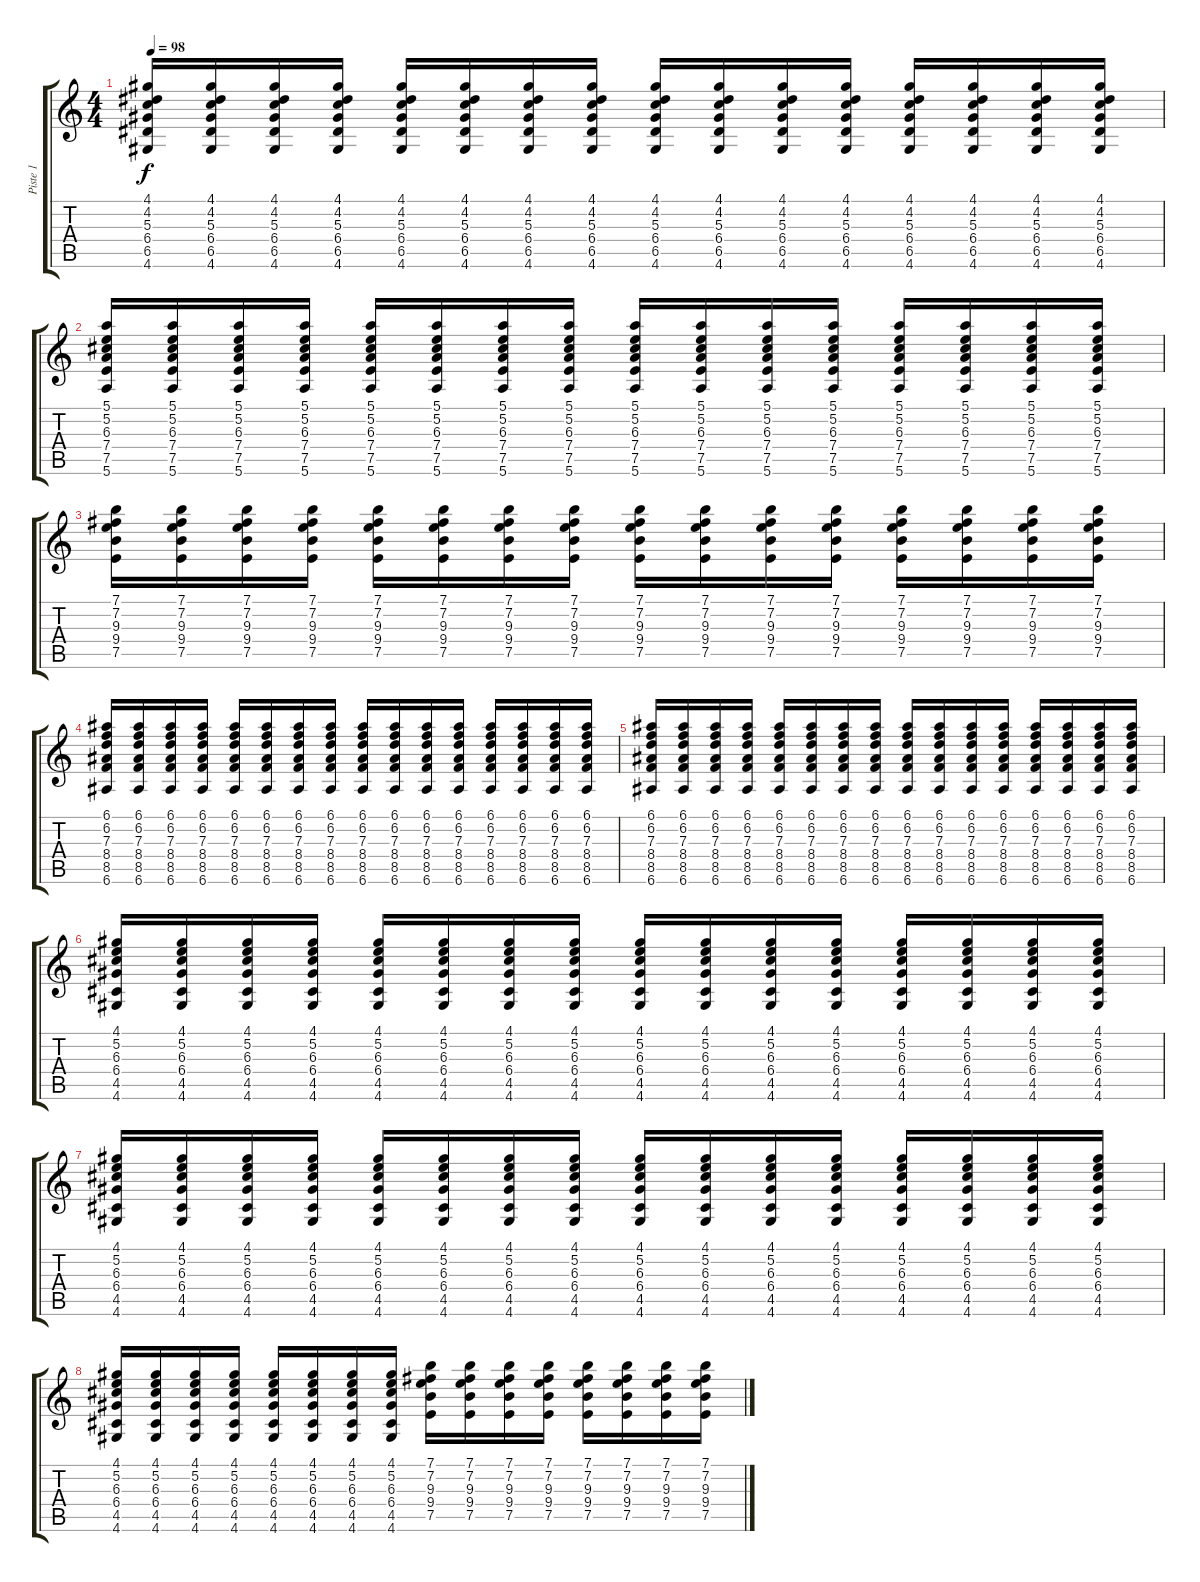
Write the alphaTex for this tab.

\track ("Piste 1" "Piste 1") {instrument acousticguitarnylon}
\staff {score tabs}
\tuning (E4 B3 G3 D3 A2 E2) {hide}
\ts (4 4)
\tempo 98
\clef g2
\ks c
(4.1 4.2 5.3 6.4 6.5 4.6).16{dy f} (4.1 4.2 5.3 6.4 6.5 4.6).16 (4.1 4.2 5.3 6.4 6.5 4.6).16 (4.1 4.2 5.3 6.4 6.5 4.6).16 (4.1 4.2 5.3 6.4 6.5 4.6).16 (4.1 4.2 5.3 6.4 6.5 4.6).16 (4.1 4.2 5.3 6.4 6.5 4.6).16 (4.1 4.2 5.3 6.4 6.5 4.6).16 (4.1 4.2 5.3 6.4 6.5 4.6).16 (4.1 4.2 5.3 6.4 6.5 4.6).16 (4.1 4.2 5.3 6.4 6.5 4.6).16 (4.1 4.2 5.3 6.4 6.5 4.6).16 (4.1 4.2 5.3 6.4 6.5 4.6).16 (4.1 4.2 5.3 6.4 6.5 4.6).16 (4.1 4.2 5.3 6.4 6.5 4.6).16 (4.1 4.2 5.3 6.4 6.5 4.6).16 |
(5.1 5.2 6.3 7.4 7.5 5.6).16 (5.1 5.2 6.3 7.4 7.5 5.6).16 (5.1 5.2 6.3 7.4 7.5 5.6).16 (5.1 5.2 6.3 7.4 7.5 5.6).16 (5.1 5.2 6.3 7.4 7.5 5.6).16 (5.1 5.2 6.3 7.4 7.5 5.6).16 (5.1 5.2 6.3 7.4 7.5 5.6).16 (5.1 5.2 6.3 7.4 7.5 5.6).16 (5.1 5.2 6.3 7.4 7.5 5.6).16 (5.1 5.2 6.3 7.4 7.5 5.6).16 (5.1 5.2 6.3 7.4 7.5 5.6).16 (5.1 5.2 6.3 7.4 7.5 5.6).16 (5.1 5.2 6.3 7.4 7.5 5.6).16 (5.1 5.2 6.3 7.4 7.5 5.6).16 (5.1 5.2 6.3 7.4 7.5 5.6).16 (5.1 5.2 6.3 7.4 7.5 5.6).16 |
(7.1 7.2 9.3 9.4 7.5).16 (7.1 7.2 9.3 9.4 7.5).16 (7.1 7.2 9.3 9.4 7.5).16 (7.1 7.2 9.3 9.4 7.5).16 (7.1 7.2 9.3 9.4 7.5).16 (7.1 7.2 9.3 9.4 7.5).16 (7.1 7.2 9.3 9.4 7.5).16 (7.1 7.2 9.3 9.4 7.5).16 (7.1 7.2 9.3 9.4 7.5).16 (7.1 7.2 9.3 9.4 7.5).16 (7.1 7.2 9.3 9.4 7.5).16 (7.1 7.2 9.3 9.4 7.5).16 (7.1 7.2 9.3 9.4 7.5).16 (7.1 7.2 9.3 9.4 7.5).16 (7.1 7.2 9.3 9.4 7.5).16 (7.1 7.2 9.3 9.4 7.5).16 |
(6.1 6.2 7.3 8.4 8.5 6.6).16 (6.1 6.2 7.3 8.4 8.5 6.6).16 (6.1 6.2 7.3 8.4 8.5 6.6).16 (6.1 6.2 7.3 8.4 8.5 6.6).16 (6.1 6.2 7.3 8.4 8.5 6.6).16 (6.1 6.2 7.3 8.4 8.5 6.6).16 (6.1 6.2 7.3 8.4 8.5 6.6).16 (6.1 6.2 7.3 8.4 8.5 6.6).16 (6.1 6.2 7.3 8.4 8.5 6.6).16 (6.1 6.2 7.3 8.4 8.5 6.6).16 (6.1 6.2 7.3 8.4 8.5 6.6).16 (6.1 6.2 7.3 8.4 8.5 6.6).16 (6.1 6.2 7.3 8.4 8.5 6.6).16 (6.1 6.2 7.3 8.4 8.5 6.6).16 (6.1 6.2 7.3 8.4 8.5 6.6).16 (6.1 6.2 7.3 8.4 8.5 6.6).16 |
(6.1 6.2 7.3 8.4 8.5 6.6).16 (6.1 6.2 7.3 8.4 8.5 6.6).16 (6.1 6.2 7.3 8.4 8.5 6.6).16 (6.1 6.2 7.3 8.4 8.5 6.6).16 (6.1 6.2 7.3 8.4 8.5 6.6).16 (6.1 6.2 7.3 8.4 8.5 6.6).16 (6.1 6.2 7.3 8.4 8.5 6.6).16 (6.1 6.2 7.3 8.4 8.5 6.6).16 (6.1 6.2 7.3 8.4 8.5 6.6).16 (6.1 6.2 7.3 8.4 8.5 6.6).16 (6.1 6.2 7.3 8.4 8.5 6.6).16 (6.1 6.2 7.3 8.4 8.5 6.6).16 (6.1 6.2 7.3 8.4 8.5 6.6).16 (6.1 6.2 7.3 8.4 8.5 6.6).16 (6.1 6.2 7.3 8.4 8.5 6.6).16 (6.1 6.2 7.3 8.4 8.5 6.6).16 |
(4.1 5.2 6.3 6.4 4.5 4.6).16 (4.1 5.2 6.3 6.4 4.5 4.6).16 (4.1 5.2 6.3 6.4 4.5 4.6).16 (4.1 5.2 6.3 6.4 4.5 4.6).16 (4.1 5.2 6.3 6.4 4.5 4.6).16 (4.1 5.2 6.3 6.4 4.5 4.6).16 (4.1 5.2 6.3 6.4 4.5 4.6).16 (4.1 5.2 6.3 6.4 4.5 4.6).16 (4.1 5.2 6.3 6.4 4.5 4.6).16 (4.1 5.2 6.3 6.4 4.5 4.6).16 (4.1 5.2 6.3 6.4 4.5 4.6).16 (4.1 5.2 6.3 6.4 4.5 4.6).16 (4.1 5.2 6.3 6.4 4.5 4.6).16 (4.1 5.2 6.3 6.4 4.5 4.6).16 (4.1 5.2 6.3 6.4 4.5 4.6).16 (4.1 5.2 6.3 6.4 4.5 4.6).16 |
(4.1 5.2 6.3 6.4 4.5 4.6).16 (4.1 5.2 6.3 6.4 4.5 4.6).16 (4.1 5.2 6.3 6.4 4.5 4.6).16 (4.1 5.2 6.3 6.4 4.5 4.6).16 (4.1 5.2 6.3 6.4 4.5 4.6).16 (4.1 5.2 6.3 6.4 4.5 4.6).16 (4.1 5.2 6.3 6.4 4.5 4.6).16 (4.1 5.2 6.3 6.4 4.5 4.6).16 (4.1 5.2 6.3 6.4 4.5 4.6).16 (4.1 5.2 6.3 6.4 4.5 4.6).16 (4.1 5.2 6.3 6.4 4.5 4.6).16 (4.1 5.2 6.3 6.4 4.5 4.6).16 (4.1 5.2 6.3 6.4 4.5 4.6).16 (4.1 5.2 6.3 6.4 4.5 4.6).16 (4.1 5.2 6.3 6.4 4.5 4.6).16 (4.1 5.2 6.3 6.4 4.5 4.6).16 |
(4.1 5.2 6.3 6.4 4.5 4.6).16 (4.1 5.2 6.3 6.4 4.5 4.6).16 (4.1 5.2 6.3 6.4 4.5 4.6).16 (4.1 5.2 6.3 6.4 4.5 4.6).16 (4.1 5.2 6.3 6.4 4.5 4.6).16 (4.1 5.2 6.3 6.4 4.5 4.6).16 (4.1 5.2 6.3 6.4 4.5 4.6).16 (4.1 5.2 6.3 6.4 4.5 4.6).16 (7.1 7.2 9.3 9.4 7.5).16 (7.1 7.2 9.3 9.4 7.5).16 (7.1 7.2 9.3 9.4 7.5).16 (7.1 7.2 9.3 9.4 7.5).16 (7.1 7.2 9.3 9.4 7.5).16 (7.1 7.2 9.3 9.4 7.5).16 (7.1 7.2 9.3 9.4 7.5).16 (7.1 7.2 9.3 9.4 7.5).16
